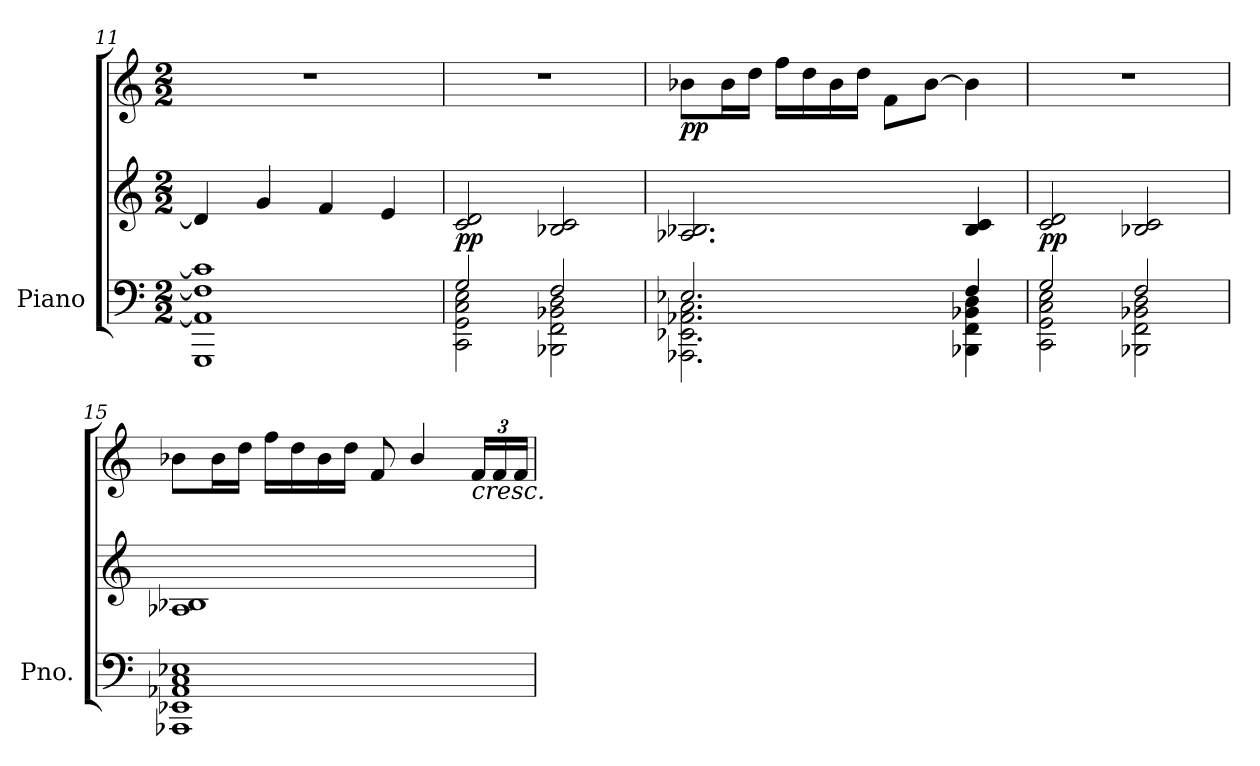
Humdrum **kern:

**kern	**kern	**kern	**dynam
*part1	*part1	*part1	*part1
*staff3	*staff2	*staff1	*staff1/2/3
*I"Piano	*	*	*
*I'Pno.	*	*	*
!!LO:LB:g=z
*clefF4	*clefG2	*clefG2	*
*k[]	*k[]	*k[]	*
*M2/2	*M2/2	*M2/2	*
=11	=11	=11	=11
1GGG 1AA] 1F] 1c]	4d/]	1r	.
.	4g/	.	.
.	4f/	.	.
.	4e/	.	.
=12	=12	=12	=12
*^	*	*	*
!	!	!	!	!LO:DY:a=3
2CC\ 2GG\ 2C\ 2E\	2G/	2c/ 2d/	1r	pp
2BBB-X\ 2FF\ 2BB-X\ 2D\	2F/	2B-X/ 2c/	.	.
=13	=13	=13	=13	=13
!	!	!	!	!LO:DY:b
2.AAA-X\ 2.EE-X\ 2.AA-X\ 2.C\	2.E-X/	2.A-X/ 2.B-X/	8b-X\L	pp
.	.	.	16b-\L	.
.	.	.	16dd\JJ	.
.	.	.	16ff\LL	.
.	.	.	16dd\	.
.	.	.	16b-\	.
.	.	.	16dd\JJ	.
.	.	.	8f\L	.
.	.	.	[8b-\J	.
4BBB-X\ 4FF\ 4BB-X\ 4D\	4F/	4B-/ 4c/	4b-\]	.
=14	=14	=14	=14	=14
!	!	!	!	!LO:DY:a=3
2CC\ 2GG\ 2C\ 2E\	2G/	2c/ 2d/	1r	pp
2BBB-X\ 2FF\ 2BB-X\ 2D\	2F/	2B-X/ 2c/	.	.
*v	*v	*	*	*
=15	=15	=15	=15
1AAA-X 1EE-X 1AA-X 1C 1E-X	1A-X 1B-X	8b-X\L	.
.	.	16b-\L	.
.	.	16dd\JJ	.
.	.	16ff\LL	.
.	.	16dd\	.
.	.	16b-\	.
.	.	16dd\JJ	.
.	.	8f/	.
.	.	4b-/	.
*	*	*Xbrackettup	*
!	!	!LO:TX:b:i:t=cresc.	!
.	.	24f/LL	.
.	.	24f/	.
.	.	24f/JJ	.
=	=	=	=
*-	*-	*-	*-
